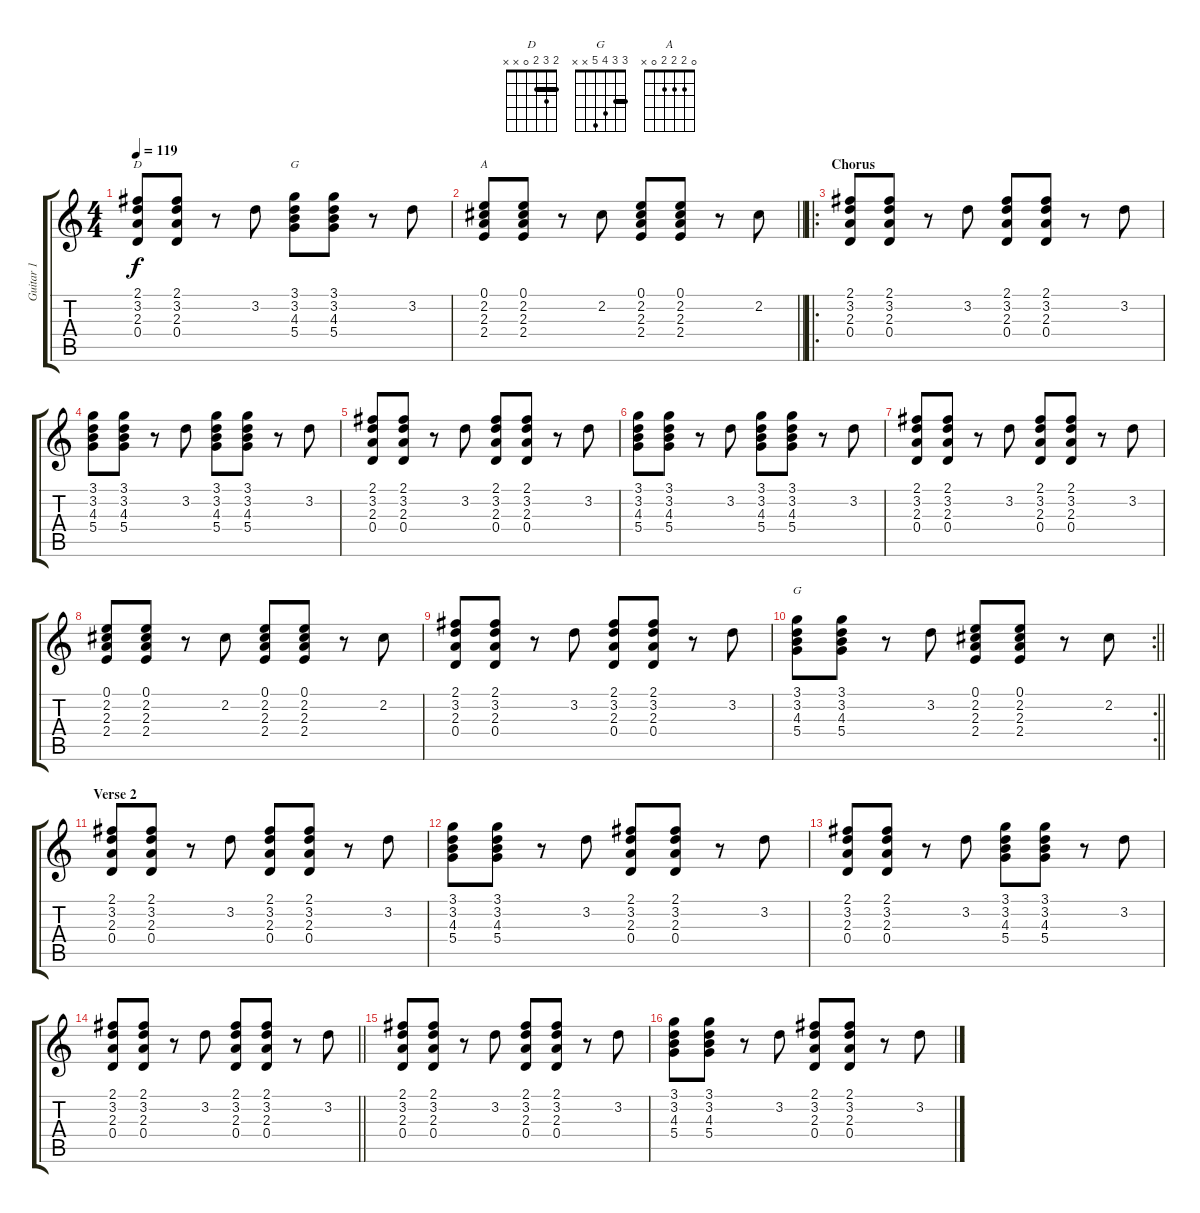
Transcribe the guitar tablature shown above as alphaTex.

\track ("Guitar 1" "Guitar 1") {instrument acousticguitarnylon}
\staff {score tabs}
\tuning (E4 B3 G3 D3 A2 E2) {hide}
\chord ("D" 2 3 2 0 x x) {barre 2}
\chord ("G" 3 0 0 0 2 3)
\chord ("A" 0 2 2 2 0 x)
\chord ("G" 3 3 4 5 x x) {barre 3}
\ts (4 4)
\tempo 119
\clef g2
\ks c
(2.1 3.2 2.3 0.4).8{ch "D" dy f} (2.1 3.2 2.3 0.4).8 r.8 3.2.8 (3.1 3.2 4.3 5.4).8{ch "G"} (3.1 3.2 4.3 5.4).8 r.8 3.2.8 |
\barLineRight lightlight
(0.1 2.2 2.3 2.4).8{ch "A"} (0.1 2.2 2.3 2.4).8 r.8 2.2.8 (0.1 2.2 2.3 2.4).8 (0.1 2.2 2.3 2.4).8 r.8 2.2.8 |
\ro
\section ("" "Chorus")
(2.1 3.2 2.3 0.4).8 (2.1 3.2 2.3 0.4).8 r.8 3.2.8 (2.1 3.2 2.3 0.4).8 (2.1 3.2 2.3 0.4).8 r.8 3.2.8 |
(3.1 3.2 4.3 5.4).8 (3.1 3.2 4.3 5.4).8 r.8 3.2.8 (3.1 3.2 4.3 5.4).8 (3.1 3.2 4.3 5.4).8 r.8 3.2.8 |
(2.1 3.2 2.3 0.4).8 (2.1 3.2 2.3 0.4).8 r.8 3.2.8 (2.1 3.2 2.3 0.4).8 (2.1 3.2 2.3 0.4).8 r.8 3.2.8 |
(3.1 3.2 4.3 5.4).8 (3.1 3.2 4.3 5.4).8 r.8 3.2.8 (3.1 3.2 4.3 5.4).8 (3.1 3.2 4.3 5.4).8 r.8 3.2.8 |
(2.1 3.2 2.3 0.4).8 (2.1 3.2 2.3 0.4).8 r.8 3.2.8 (2.1 3.2 2.3 0.4).8 (2.1 3.2 2.3 0.4).8 r.8 3.2.8 |
(0.1 2.2 2.3 2.4).8 (0.1 2.2 2.3 2.4).8 r.8 2.2.8 (0.1 2.2 2.3 2.4).8 (0.1 2.2 2.3 2.4).8 r.8 2.2.8 |
(2.1 3.2 2.3 0.4).8 (2.1 3.2 2.3 0.4).8 r.8 3.2.8 (2.1 3.2 2.3 0.4).8 (2.1 3.2 2.3 0.4).8 r.8 3.2.8 |
\rc 2
\barLineRight lightlight
(3.1 3.2 4.3 5.4).8{ch "G"} (3.1 3.2 4.3 5.4).8 r.8 3.2.8 (0.1 2.2 2.3 2.4).8 (0.1 2.2 2.3 2.4).8 r.8 2.2.8 |
\section ("" "Verse 2")
(2.1 3.2 2.3 0.4).8 (2.1 3.2 2.3 0.4).8 r.8 3.2.8 (2.1 3.2 2.3 0.4).8 (2.1 3.2 2.3 0.4).8 r.8 3.2.8 |
(3.1 3.2 4.3 5.4).8 (3.1 3.2 4.3 5.4).8 r.8 3.2.8 (2.1 3.2 2.3 0.4).8 (2.1 3.2 2.3 0.4).8 r.8 3.2.8 |
(2.1 3.2 2.3 0.4).8 (2.1 3.2 2.3 0.4).8 r.8 3.2.8 (3.1 3.2 4.3 5.4).8 (3.1 3.2 4.3 5.4).8 r.8 3.2.8 |
\barLineRight lightlight
(2.1 3.2 2.3 0.4).8 (2.1 3.2 2.3 0.4).8 r.8 3.2.8 (2.1 3.2 2.3 0.4).8 (2.1 3.2 2.3 0.4).8 r.8 3.2.8 |
(2.1 3.2 2.3 0.4).8 (2.1 3.2 2.3 0.4).8 r.8 3.2.8 (2.1 3.2 2.3 0.4).8 (2.1 3.2 2.3 0.4).8 r.8 3.2.8 |
(3.1 3.2 4.3 5.4).8 (3.1 3.2 4.3 5.4).8 r.8 3.2.8 (2.1 3.2 2.3 0.4).8 (2.1 3.2 2.3 0.4).8 r.8 3.2.8
